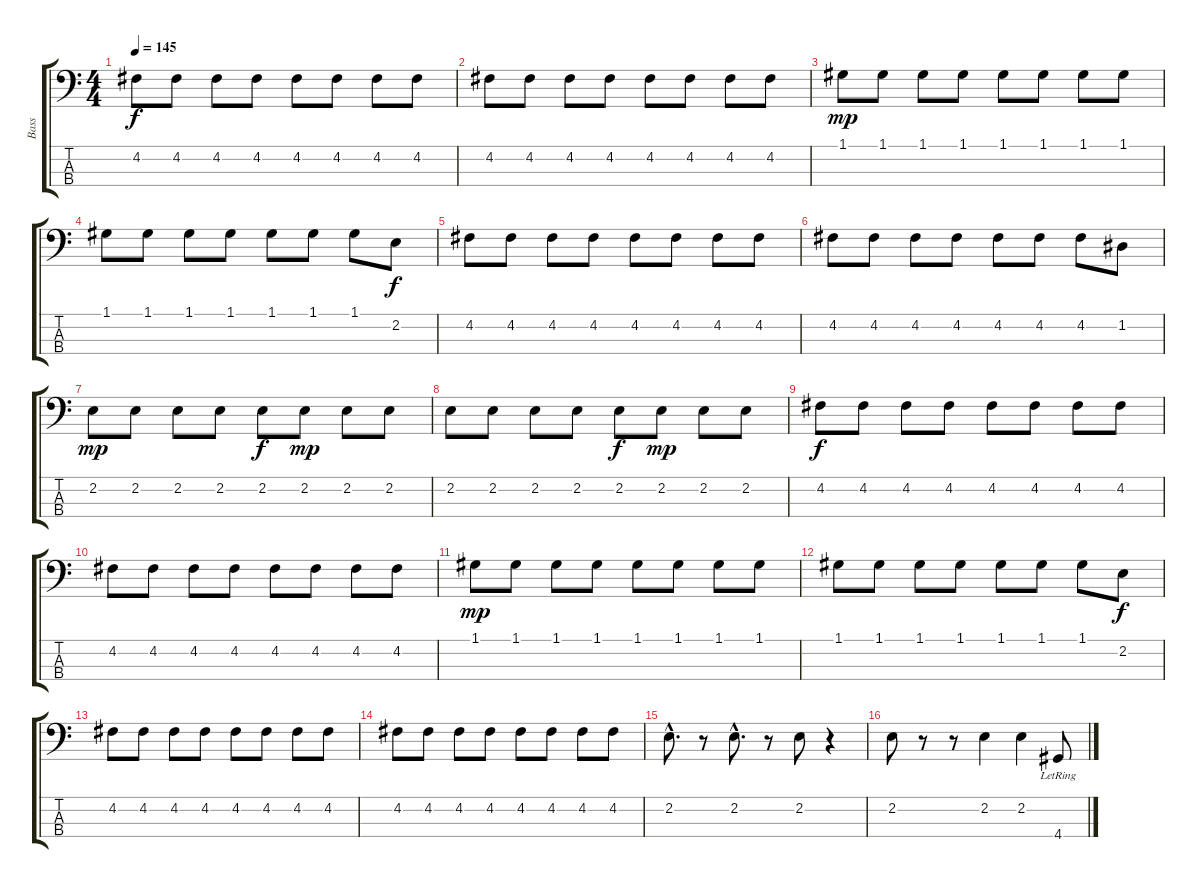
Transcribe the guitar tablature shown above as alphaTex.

\track ("Bass " "Bass ") {instrument electricbassfinger}
\staff {score tabs}
\tuning (G2 D2 A1 E1) {hide}
\ts (4 4)
\tempo 145
\clef f4
\ks c
4.2.8{dy f} 4.2.8 4.2.8 4.2.8 4.2.8 4.2.8 4.2.8 4.2.8 |
4.2.8 4.2.8 4.2.8 4.2.8 4.2.8 4.2.8 4.2.8 4.2.8 |
1.1.8{dy mp} 1.1.8 1.1.8 1.1.8 1.1.8 1.1.8 1.1.8 1.1.8 |
1.1.8 1.1.8 1.1.8 1.1.8 1.1.8 1.1.8 1.1.8 2.2.8{dy f} |
4.2.8 4.2.8 4.2.8 4.2.8 4.2.8 4.2.8 4.2.8 4.2.8 |
4.2.8 4.2.8 4.2.8 4.2.8 4.2.8 4.2.8 4.2.8 1.2.8 |
2.2.8{dy mp} 2.2.8 2.2.8 2.2.8 2.2.8{dy f} 2.2.8{dy mp} 2.2.8 2.2.8 |
2.2.8 2.2.8 2.2.8 2.2.8 2.2.8{dy f} 2.2.8{dy mp} 2.2.8 2.2.8 |
4.2.8{dy f} 4.2.8 4.2.8 4.2.8 4.2.8 4.2.8 4.2.8 4.2.8 |
4.2.8 4.2.8 4.2.8 4.2.8 4.2.8 4.2.8 4.2.8 4.2.8 |
1.1.8{dy mp} 1.1.8 1.1.8 1.1.8 1.1.8 1.1.8 1.1.8 1.1.8 |
1.1.8 1.1.8 1.1.8 1.1.8 1.1.8 1.1.8 1.1.8 2.2.8{dy f} |
4.2.8 4.2.8 4.2.8 4.2.8 4.2.8 4.2.8 4.2.8 4.2.8 |
4.2.8 4.2.8 4.2.8 4.2.8 4.2.8 4.2.8 4.2.8 4.2.8 |
2.2{hac}.8{d} r.8 2.2{hac}.8{d} r.8 2.2.8 r.4 |
2.2.8 r.8 r.8 2.2.4 2.2.4 4.4{lr}.8
